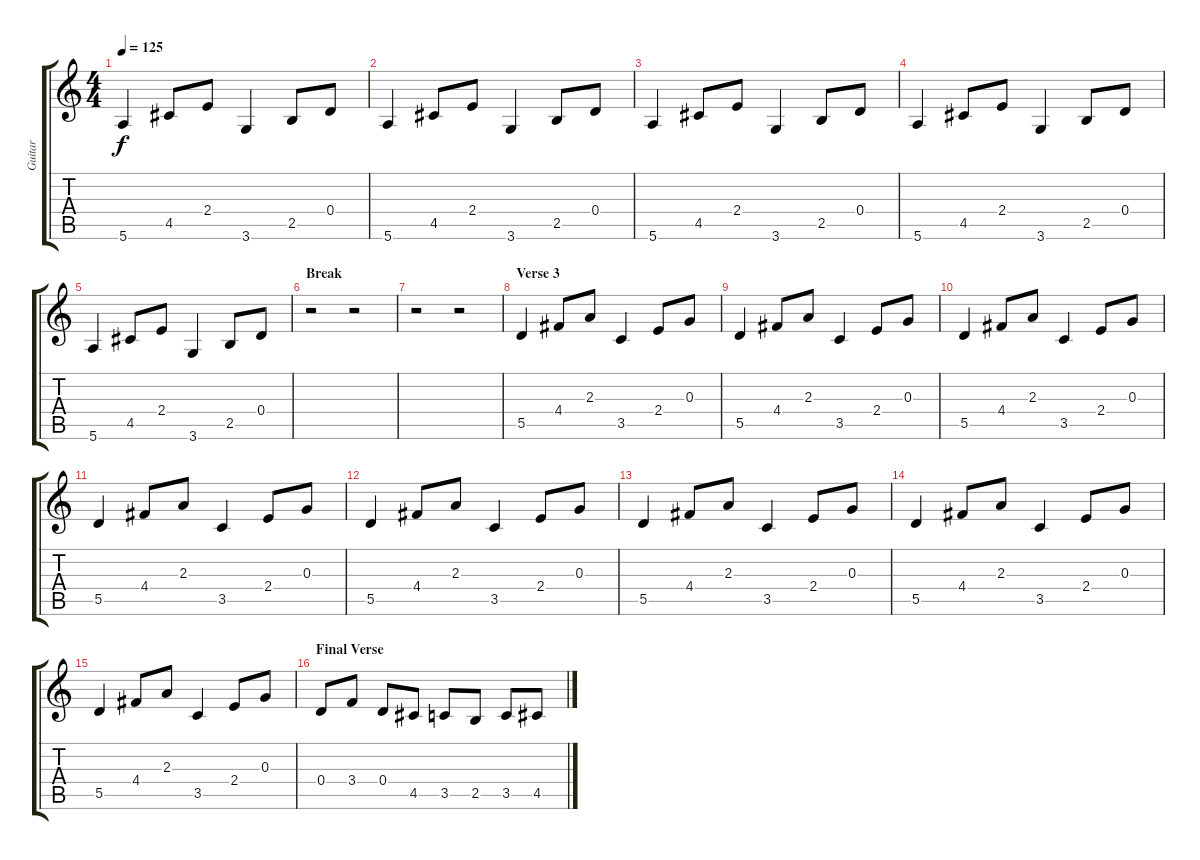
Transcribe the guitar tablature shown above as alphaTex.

\track ("Guitar" "Guitar") {instrument distortionguitar}
\staff {score tabs}
\tuning (E4 B3 G3 D3 A2 E2) {hide}
\ts (4 4)
\tempo 125
\clef g2
\ks c
5.6.4{dy f} 4.5.8 2.4.8 3.6.4 2.5.8 0.4.8 |
5.6.4 4.5.8 2.4.8 3.6.4 2.5.8 0.4.8 |
5.6.4 4.5.8 2.4.8 3.6.4 2.5.8 0.4.8 |
5.6.4 4.5.8 2.4.8 3.6.4 2.5.8 0.4.8 |
5.6.4 4.5.8 2.4.8 3.6.4 2.5.8 0.4.8 |
\section ("" "Break")
r.2 r.2 |
r.2 r.2 |
\section ("" "Verse 3")
5.5.4 4.4.8 2.3.8 3.5.4 2.4.8 0.3.8 |
5.5.4 4.4.8 2.3.8 3.5.4 2.4.8 0.3.8 |
5.5.4 4.4.8 2.3.8 3.5.4 2.4.8 0.3.8 |
5.5.4 4.4.8 2.3.8 3.5.4 2.4.8 0.3.8 |
5.5.4 4.4.8 2.3.8 3.5.4 2.4.8 0.3.8 |
5.5.4 4.4.8 2.3.8 3.5.4 2.4.8 0.3.8 |
5.5.4 4.4.8 2.3.8 3.5.4 2.4.8 0.3.8 |
5.5.4 4.4.8 2.3.8 3.5.4 2.4.8 0.3.8 |
\section ("" "Final Verse")
0.4.8 3.4.8 0.4.8 4.5.8 3.5.8 2.5.8 3.5.8 4.5.8
